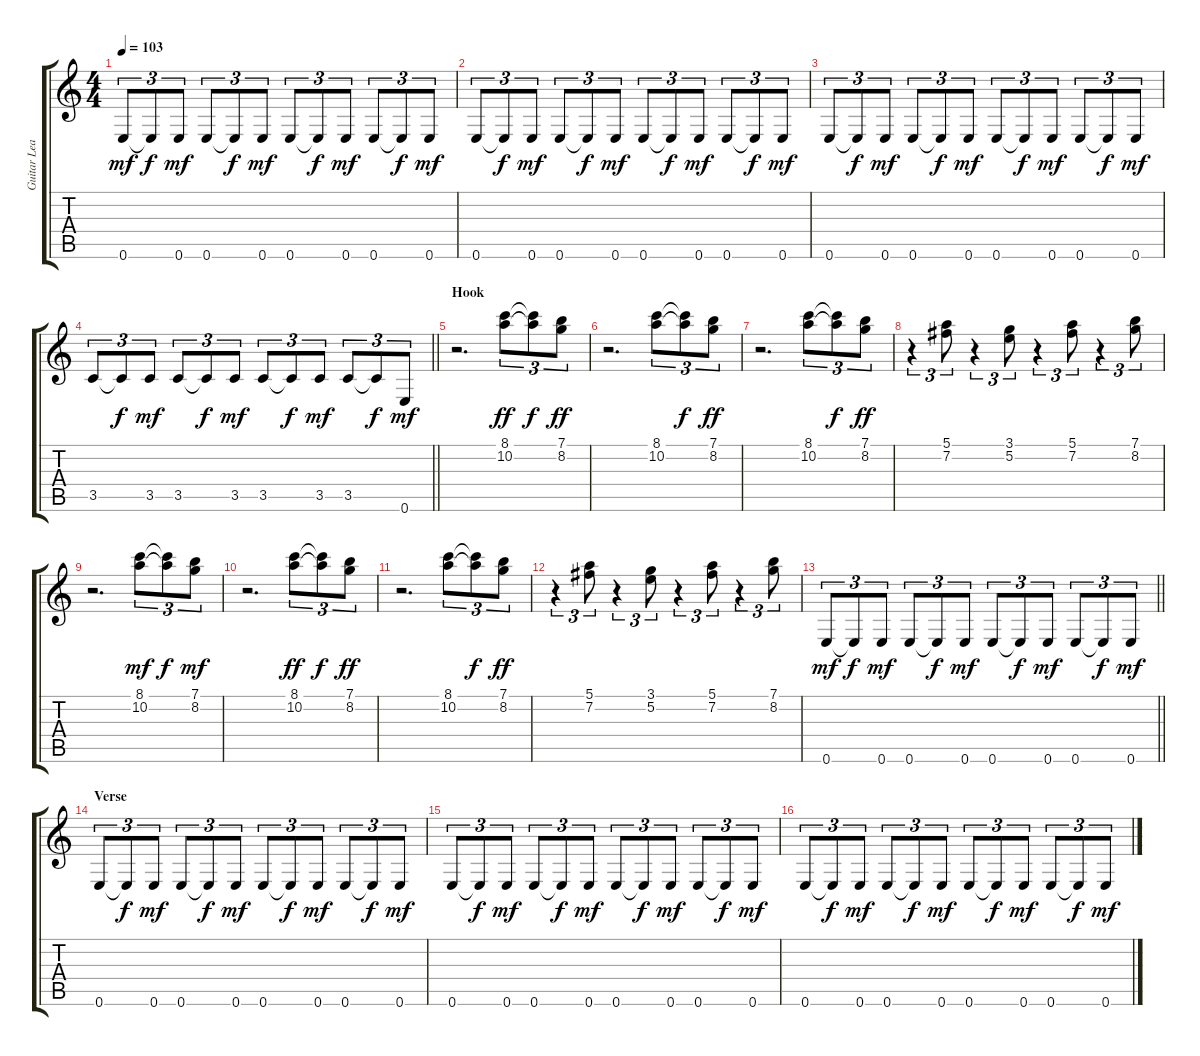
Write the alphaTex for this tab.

\track ("Guitar Lead" "Guitar Lea") {instrument distortionguitar}
\staff {score tabs}
\tuning (E4 B3 G3 D3 A2 E2) {hide}
\ts (4 4)
\tempo 103
\clef g2
\ks c
0.6.8{tu (3 2) dy mf} 0.6{t}.8{tu (3 2) dy f} 0.6.8{tu (3 2) dy mf} 0.6.8{tu (3 2)} 0.6{t}.8{tu (3 2) dy f} 0.6.8{tu (3 2) dy mf} 0.6.8{tu (3 2)} 0.6{t}.8{tu (3 2) dy f} 0.6.8{tu (3 2) dy mf} 0.6.8{tu (3 2)} 0.6{t}.8{tu (3 2) dy f} 0.6.8{tu (3 2) dy mf} |
0.6.8{tu (3 2)} 0.6{t}.8{tu (3 2) dy f} 0.6.8{tu (3 2) dy mf} 0.6.8{tu (3 2)} 0.6{t}.8{tu (3 2) dy f} 0.6.8{tu (3 2) dy mf} 0.6.8{tu (3 2)} 0.6{t}.8{tu (3 2) dy f} 0.6.8{tu (3 2) dy mf} 0.6.8{tu (3 2)} 0.6{t}.8{tu (3 2) dy f} 0.6.8{tu (3 2) dy mf} |
0.6.8{tu (3 2)} 0.6{t}.8{tu (3 2) dy f} 0.6.8{tu (3 2) dy mf} 0.6.8{tu (3 2)} 0.6{t}.8{tu (3 2) dy f} 0.6.8{tu (3 2) dy mf} 0.6.8{tu (3 2)} 0.6{t}.8{tu (3 2) dy f} 0.6.8{tu (3 2) dy mf} 0.6.8{tu (3 2)} 0.6{t}.8{tu (3 2) dy f} 0.6.8{tu (3 2) dy mf} |
\barLineRight lightlight
3.5.8{tu (3 2)} 3.5{t}.8{tu (3 2) dy f} 3.5.8{tu (3 2) dy mf} 3.5.8{tu (3 2)} 3.5{t}.8{tu (3 2) dy f} 3.5.8{tu (3 2) dy mf} 3.5.8{tu (3 2)} 3.5{t}.8{tu (3 2) dy f} 3.5.8{tu (3 2) dy mf} 3.5.8{tu (3 2)} 3.5{t}.8{tu (3 2) dy f} 0.6.8{tu (3 2) dy mf} |
\section ("" "Hook")
r.2{d} (8.1 10.2).8{tu (3 2) dy ff} (8.1{t} 10.2{t}).8{tu (3 2) dy f} (7.1 8.2).8{tu (3 2) dy ff} |
r.2{d} (8.1 10.2).8{tu (3 2)} (8.1{t} 10.2{t}).8{tu (3 2) dy f} (7.1 8.2).8{tu (3 2) dy ff} |
r.2{d} (8.1 10.2).8{tu (3 2)} (8.1{t} 10.2{t}).8{tu (3 2) dy f} (7.1 8.2).8{tu (3 2) dy ff} |
r.4{tu (3 2)} (5.1 7.2).8{tu (3 2)} r.4{tu (3 2)} (3.1 5.2).8{tu (3 2)} r.4{tu (3 2)} (5.1 7.2).8{tu (3 2)} r.4{tu (3 2)} (7.1 8.2).8{tu (3 2)} |
r.2{d} (8.1 10.2).8{tu (3 2) dy mf} (8.1{t} 10.2{t}).8{tu (3 2) dy f} (7.1 8.2).8{tu (3 2) dy mf} |
r.2{d} (8.1 10.2).8{tu (3 2) dy ff} (8.1{t} 10.2{t}).8{tu (3 2) dy f} (7.1 8.2).8{tu (3 2) dy ff} |
r.2{d} (8.1 10.2).8{tu (3 2)} (8.1{t} 10.2{t}).8{tu (3 2) dy f} (7.1 8.2).8{tu (3 2) dy ff} |
r.4{tu (3 2)} (5.1 7.2).8{tu (3 2)} r.4{tu (3 2)} (3.1 5.2).8{tu (3 2)} r.4{tu (3 2)} (5.1 7.2).8{tu (3 2)} r.4{tu (3 2)} (7.1 8.2).8{tu (3 2)} |
\barLineRight lightlight
0.6.8{tu (3 2) dy mf} 0.6{t}.8{tu (3 2) dy f} 0.6.8{tu (3 2) dy mf} 0.6.8{tu (3 2)} 0.6{t}.8{tu (3 2) dy f} 0.6.8{tu (3 2) dy mf} 0.6.8{tu (3 2)} 0.6{t}.8{tu (3 2) dy f} 0.6.8{tu (3 2) dy mf} 0.6.8{tu (3 2)} 0.6{t}.8{tu (3 2) dy f} 0.6.8{tu (3 2) dy mf} |
\section ("" "Verse")
0.6.8{tu (3 2) volume 14} 0.6{t}.8{tu (3 2) dy f} 0.6.8{tu (3 2) dy mf} 0.6.8{tu (3 2)} 0.6{t}.8{tu (3 2) dy f} 0.6.8{tu (3 2) dy mf} 0.6.8{tu (3 2)} 0.6{t}.8{tu (3 2) dy f} 0.6.8{tu (3 2) dy mf} 0.6.8{tu (3 2)} 0.6{t}.8{tu (3 2) dy f} 0.6.8{tu (3 2) dy mf} |
0.6.8{tu (3 2)} 0.6{t}.8{tu (3 2) dy f} 0.6.8{tu (3 2) dy mf} 0.6.8{tu (3 2)} 0.6{t}.8{tu (3 2) dy f} 0.6.8{tu (3 2) dy mf} 0.6.8{tu (3 2)} 0.6{t}.8{tu (3 2) dy f} 0.6.8{tu (3 2) dy mf} 0.6.8{tu (3 2)} 0.6{t}.8{tu (3 2) dy f} 0.6.8{tu (3 2) dy mf} |
0.6.8{tu (3 2)} 0.6{t}.8{tu (3 2) dy f} 0.6.8{tu (3 2) dy mf} 0.6.8{tu (3 2)} 0.6{t}.8{tu (3 2) dy f} 0.6.8{tu (3 2) dy mf} 0.6.8{tu (3 2)} 0.6{t}.8{tu (3 2) dy f} 0.6.8{tu (3 2) dy mf} 0.6.8{tu (3 2)} 0.6{t}.8{tu (3 2) dy f} 0.6.8{tu (3 2) dy mf}
